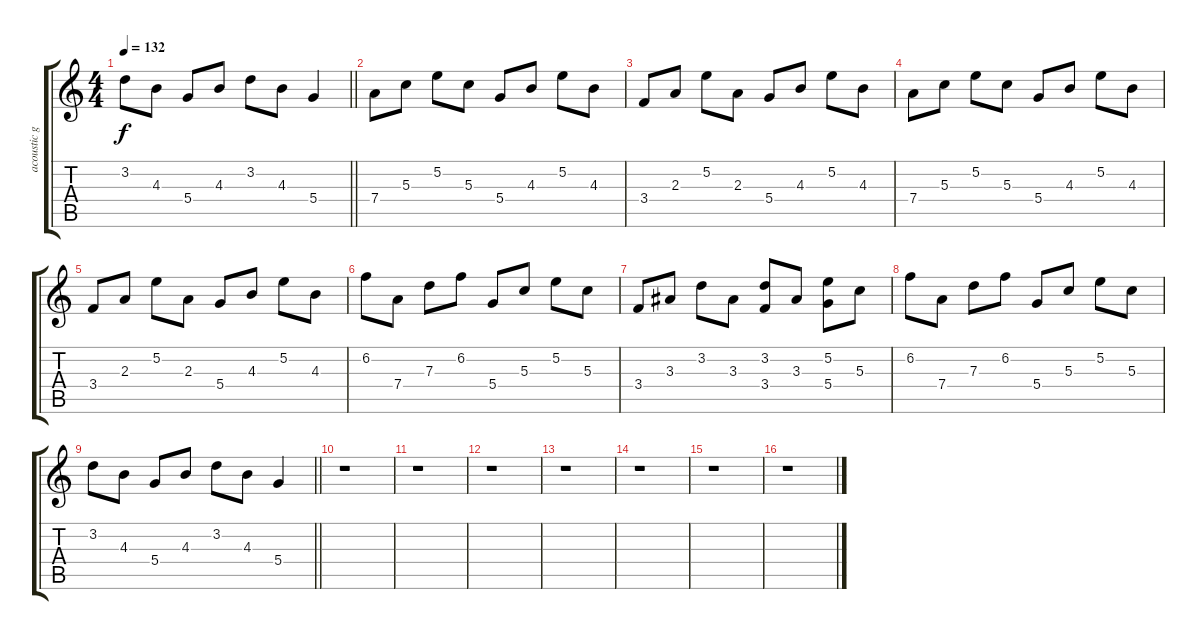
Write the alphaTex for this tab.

\track ("acoustic guitar" "acoustic g") {instrument acousticguitarsteel}
\staff {score tabs}
\tuning (E4 B3 G3 D3 A2 E2) {hide}
\ts (4 4)
\tempo 132
\clef g2
\barLineRight lightlight
\ks c
3.2.8{dy f} 4.3.8 5.4.8 4.3.8 3.2.8 4.3.8 5.4.4 |
7.4.8 5.3.8 5.2.8 5.3.8 5.4.8 4.3.8 5.2.8 4.3.8 |
3.4.8 2.3.8 5.2.8 2.3.8 5.4.8 4.3.8 5.2.8 4.3.8 |
7.4.8 5.3.8 5.2.8 5.3.8 5.4.8 4.3.8 5.2.8 4.3.8 |
3.4.8 2.3.8 5.2.8 2.3.8 5.4.8 4.3.8 5.2.8 4.3.8 |
6.2.8 7.4.8 7.3.8 6.2.8 5.4.8 5.3.8 5.2.8 5.3.8 |
3.4.8 3.3.8 3.2.8 3.3.8 (3.2 3.4).8 3.3.8 (5.2 5.4).8 5.3.8 |
6.2.8 7.4.8 7.3.8 6.2.8 5.4.8 5.3.8 5.2.8 5.3.8 |
\barLineRight lightlight
3.2.8 4.3.8 5.4.8 4.3.8 3.2.8 4.3.8 5.4.4 |
r.1 |
r.1 |
r.1 |
r.1 |
r.1 |
r.1 |
r.1
